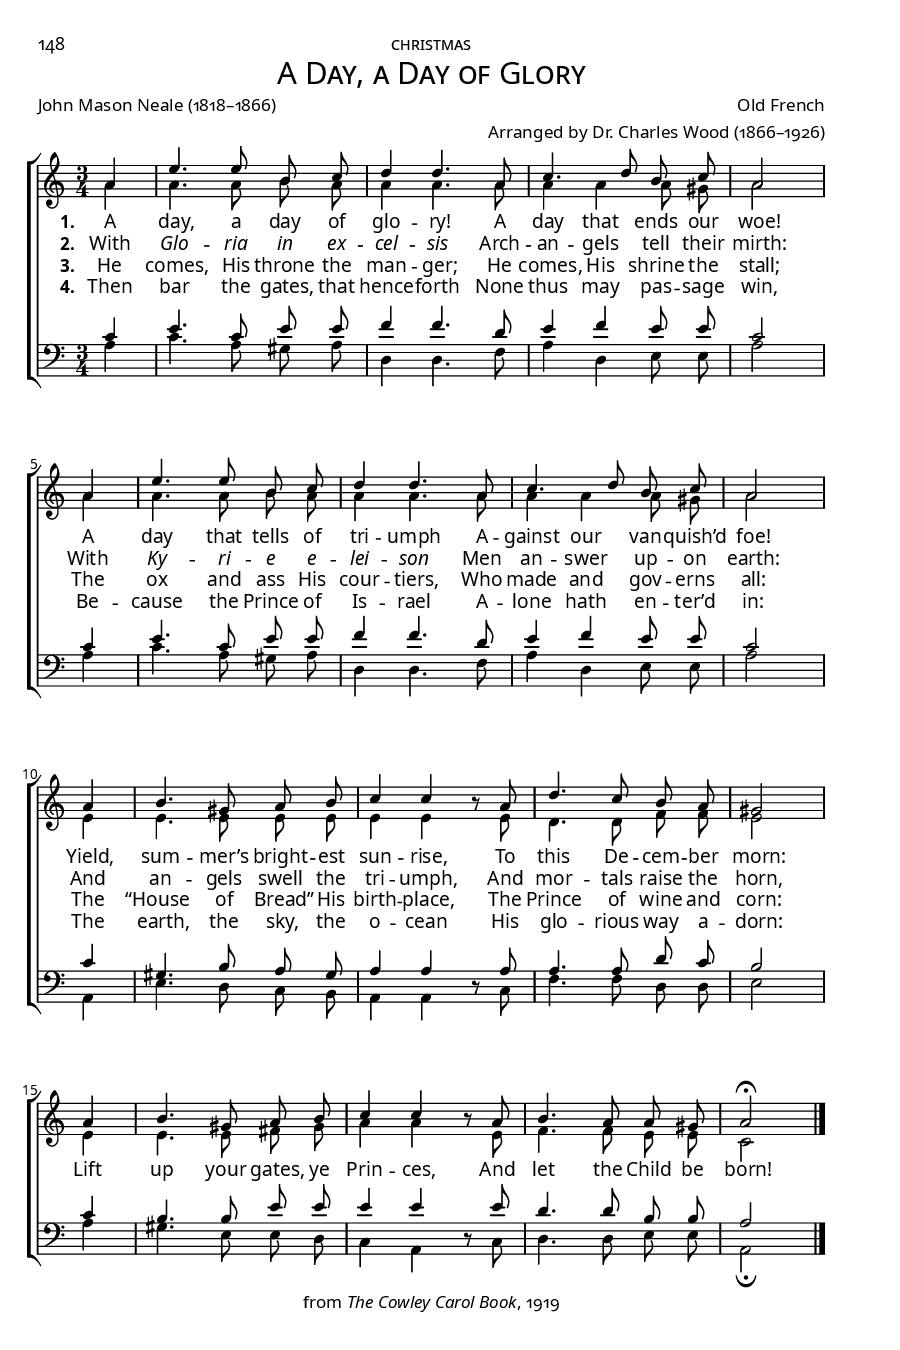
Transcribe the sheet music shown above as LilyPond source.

\version "2.14.2"
\include "util.ly"
\header {
  title = \markup{\override #'(font-name . "Garamond Premr Pro Smbd Subh"){ \abs-fontsize #15 \smallCapsOldStyle"A Day, a Day of Glory"}}
  poet = \markup\oldStyleNum"John Mason Neale (1818–1866)"
  composer = \markup\oldStyleNum"Old French"
  arranger = \markup\oldStyleNum"Arranged by Dr. Charles Wood (1866–1926)"
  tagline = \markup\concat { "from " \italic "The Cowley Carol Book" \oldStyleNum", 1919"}
}
\paper {
  %print-all-headers = ##f
  paper-height = 9\in
  paper-width = 6\in
  indent = 0\in
  %system-system-spacing = #'((basic-distance . 10) (padding . 0))
  %system-system-spacing =
  %  #'((basic-distance . 0)
  %     (minimum-distance . 0)
  %     (padding . -0.35)
  %     (stretchability . 100))
  ragged-last-bottom = ##f
  ragged-bottom = ##f
  two-sided = ##t
  inner-margin = 0.5\in
  outer-margin = 0.25\in
  top-margin = 0.25\in
  bottom-margin = 0.25\in
  first-page-number = #148
  print-first-page-number = ##t
  headerLine = \markup{ \smallCapsOldStyle"christmas"}
  oddHeaderMarkup = \markup\fill-line{
     \abs-fontsize #8.5
     \combine 
        \fill-line{"" \on-the-fly #print-page-number-check-first
        \oldStylePageNum""
        }
        \fill-line{\headerLine}
  }
  evenHeaderMarkup = \markup {
     \abs-fontsize #8.5
     \combine
        \on-the-fly #print-page-number-check-first
        \oldStylePageNum""
        \fill-line{\headerLine}
  }
}
#(set-global-staff-size 15) \paper{ #(define fonts (make-pango-font-tree "GoudyOlSt BT" "Garamond Premier Pro" "Garamond Premier Pro" (/ 15 20))) }
global = {
  \key c \major
  \time 3/4
  \autoBeamOff
}

sopMusic = \relative c' {
  \partial 4 a'4 |
  e'4. e8 b c |
  d4 d4. a8 |
  c4. d8 b c |
  \partial 2 a2 | \break
  
  \partial 4 a4 |
  e'4. e8 b c |
  d4 d4. a8 |
  c4. d8 b c |
  \partial 2 a2 | \break
  
  \partial 4 a4 |
  b4. gis8 a b |
  c4 c b8\rest a |
  d4. c8 b a | 
  
  \partial 2 gis2 | \break
  \partial 4 a4 |
  b4. gis8 a b |
  c4 c b8\rest a |
  b4. a8 a gis |
  \partial 2 a2\fermata \bar "|."
}
sopWords = \lyricmode {
  
}

altoMusic = \relative c'' {
  a4 |
  a4. a8 b a |
  a4 a4. a8 |
  a4 a a8 gis |
  a2
  
  a4 |
  a4. a8 b a |
  a4 a4. a8 |
  a4 a a8 gis |
  a2 |
  
  e4 |
  e4. e8 e e |
  e4 e s8 e |
  d4. d8 f f |
  
  e2 e4 |
  e4. e8 fis gis |
  a4 a s8 e |
  f4. f8 e e |
  c2 \bar "|."
}
altoWords = \lyricmode {
  \dropLyricsV
  \set stanza = #"1. "
  A day, a day of glo -- ry!
    A day that ends our woe!
  A day that tells of tri -- umph
    A -- gainst our van -- quish’d foe!
  Yield, sum -- mer’s bright -- est sun -- rise,
    To this De -- cem -- ber morn:
  Lift up your gates, ye Prin -- ces,
    And let the Child be born!
}
altoWordsII = \lyricmode {
  \dropLyricsV
  \set stanza = #"2. "
  With \markup\italic Glo -- \markup\italic ria \markup\italic in \markup\italic ex -- \markup\italic cel -- \markup\italic sis
    Arch -- an -- gels tell their mirth:
  With \markup\italic Ky -- \markup\italic ri -- \markup\italic e \markup\italic e -- \markup\italic lei -- \markup\italic son
    Men an -- swer up -- on earth:
  And an -- gels swell the tri -- umph,
    And mor -- tals raise the horn,
  
}
altoWordsIII = \lyricmode {
  \dropLyricsV
  \set stanza = #"3. "
  He comes, His throne the man -- ger;
    He comes, His shrine the stall;
  The ox and ass His cour -- tiers,
    Who made and gov -- erns all:
  The “House of Bread” His birth -- place,
    The Prince of wine and corn:
}
altoWordsIV = \lyricmode {
  \dropLyricsV
  \set stanza = #"4. "
  Then bar the gates, that hence -- forth
    None thus may pas -- sage win,
  Be -- cause the Prince of Is -- rael
    A -- lone hath en -- ter’d in:
  The earth, the sky, the o -- cean
    His glo -- rious way a -- dorn:
}
altoWordsV = \lyricmode {
  \set stanza = #"5. "
  \set ignoreMelismata = ##t
}
altoWordsVI = \lyricmode {
  \set stanza = #"6. "
  \set ignoreMelismata = ##t
}
tenorMusic = \relative c' {
  c4 |
  e4. c8 e e |
  f4 f4. d8 |
  e4 f e8 e |
  c2
  
  c4 |
  e4. c8 e e |
  f4 f4. d8 |
  e4 f e8 e |
  c2
  
  c4 |
  gis4. b8 a gis |
  a4 a s8 a |
  a4. a8 d c |
  
  b2 c4 |
  b4. b8 e e |
  e4 e s8 e |
  d4. d8 b b |
  a2 \bar "|."
}
tenorWords = \lyricmode {

}

bassMusic = \relative c' {
  a4 |
  c4. a8 gis a |
  d,4 d4. f8 |
  a4 d, e8 e |
  a2
  
  a4 |
  c4. a8 gis a |
  d,4 d4. f8 |
  a4 d, e8 e |
  a2
  
  a,4 |
  e'4. d8 c b |
  a4 a d8\rest c |
  f4. f8 d d |
  
  e2 a4 |
  gis4. e8 e d |
  c4 a d8\rest c |
  d4. d8 e e |
  a,2\fermata \bar "|."
}
bassWords = \lyricmode {

}

pianoRH = \relative c' {
  
}
pianoLH = \relative c' {
  
}

\score {
  <<
   \new ChoirStaff <<
    \new Staff = women <<
      \new Voice = "sopranos" { \voiceOne << \global \sopMusic >> }
      \new Voice = "altos" { \voiceTwo << \global \altoMusic >> }
    >>
   \new Staff = men <<
      \clef bass
      \new Voice = "tenors" { \voiceOne << \global \tenorMusic >> }
      \new Voice = "basses" { \voiceTwo << \global \bassMusic >> }
    >>
    \new Lyrics \with { alignAboveContext = #"women" \override VerticalAxisGroup #'nonstaff-relatedstaff-spacing = #'((basic-distance . 1))} \lyricsto "sopranos" \sopWords
    \new Lyrics = "altosVI"  \with { alignBelowContext = #"women" } \lyricsto "tenors" \altoWordsVI
    \new Lyrics = "altosV"  \with { alignBelowContext = #"women" } \lyricsto "tenors" \altoWordsV
    \new Lyrics = "altosIV"  \with { alignBelowContext = #"women" } \lyricsto "tenors" \altoWordsIV
    \new Lyrics = "altosIII"  \with { alignBelowContext = #"women" } \lyricsto "tenors" \altoWordsIII
    \new Lyrics = "altosII"  \with { alignBelowContext = #"women" } \lyricsto "tenors" \altoWordsII
    \new Lyrics = "altos"  \with { alignBelowContext = #"women" \override VerticalAxisGroup #'nonstaff-relatedstaff-spacing = #'((basic-distance . 1))} \lyricsto "tenors" \altoWords
    \new Lyrics \with { alignAboveContext = #"men" \override VerticalAxisGroup #'nonstaff-relatedstaff-spacing = #'((basic-distance . 1)) } \lyricsto "tenors" \tenorWords
    \new Lyrics \with { alignBelowContext = #"men" \override VerticalAxisGroup #'nonstaff-relatedstaff-spacing = #'((basic-distance . 1)) } \lyricsto "basses" \bassWords
  >>
%    \new PianoStaff << \new Staff { \new Voice { \pianoRH } } \new Staff { \clef "bass" \pianoLH } >>
  >>
  \layout {
    \context {
      \Score
      %\override SpacingSpanner #'base-shortest-duration = #(ly:make-moment 1 8)
      %\override SpacingSpanner #'common-shortest-duration = #(ly:make-moment 1 4)
    }
    \context {
      % Remove all empty staves
      % \Staff \RemoveEmptyStaves \override VerticalAxisGroup #'remove-first = ##t
    }
    \context {
      \Lyrics
      \override LyricText #'X-offset = #center-on-word
    }
  }
  \midi {
    \tempo 4 = 120
    \set Staff.midiInstrument = "flute"
  
    \context {
      \Voice
      \remove "Dynamic_performer"
    }
  }
}
